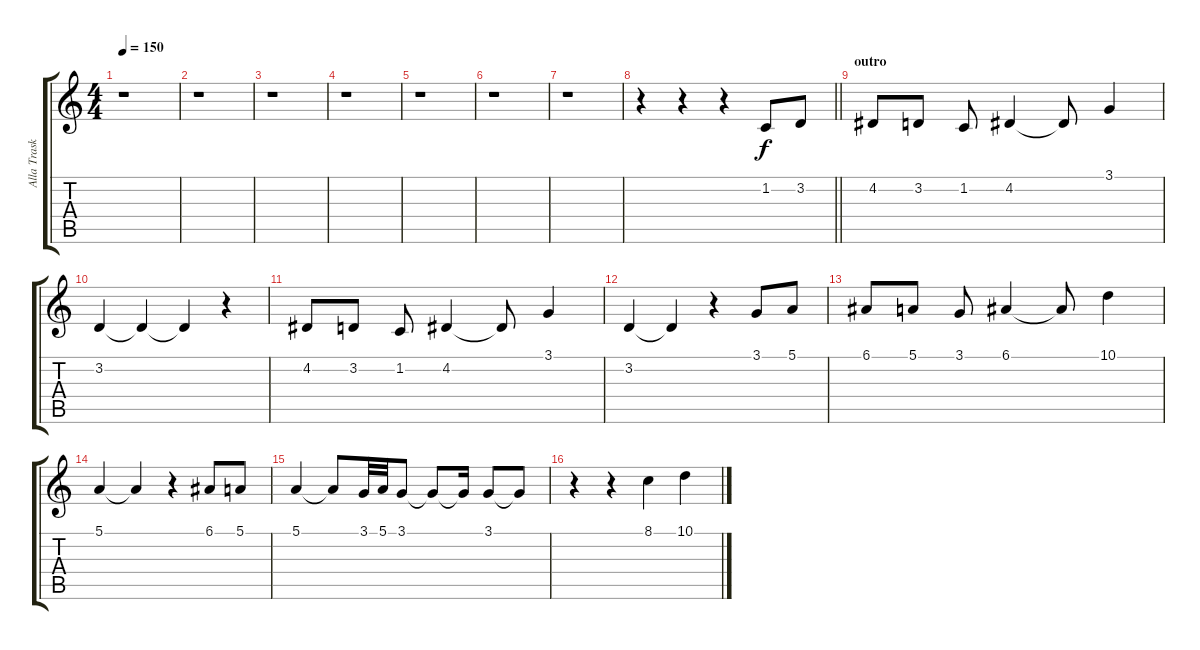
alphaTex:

\track ("Alla Traskovskaya (Luzhetskaya)" "Alla Trask") {instrument flute}
\staff {score tabs}
\tuning (E4 B3 G3 D3 A2 E2) {hide}
\ts (4 4)
\tempo 150
\clef g2
\ks c
r.1{dy f} |
r.1 |
r.1 |
r.1 |
r.1 |
r.1 |
r.1 |
\barLineRight lightlight
r.4 r.4 r.4 1.2.8 3.2.8 |
\section ("" "outro")
4.2.8 3.2.8 1.2.8 4.2.4 4.2{t}.8 3.1.4 |
3.2.4 3.2{t}.4 3.2{t}.4 r.4 |
4.2.8 3.2.8 1.2.8 4.2.4 4.2{t}.8 3.1.4 |
3.2.4 3.2{t}.4 r.4 3.1.8 5.1.8 |
6.1.8 5.1.8 3.1.8 6.1.4 6.1{t}.8 10.1.4 |
5.1.4 5.1{t}.4 r.4 6.1.8 5.1.8 |
5.1.4 5.1{t}.8 3.1.32 5.1.32 3.1.8 3.1{t}.8 3.1{t}.16 3.1.8 3.1{t}.8 |
r.4 r.4 8.1.4 10.1.4
